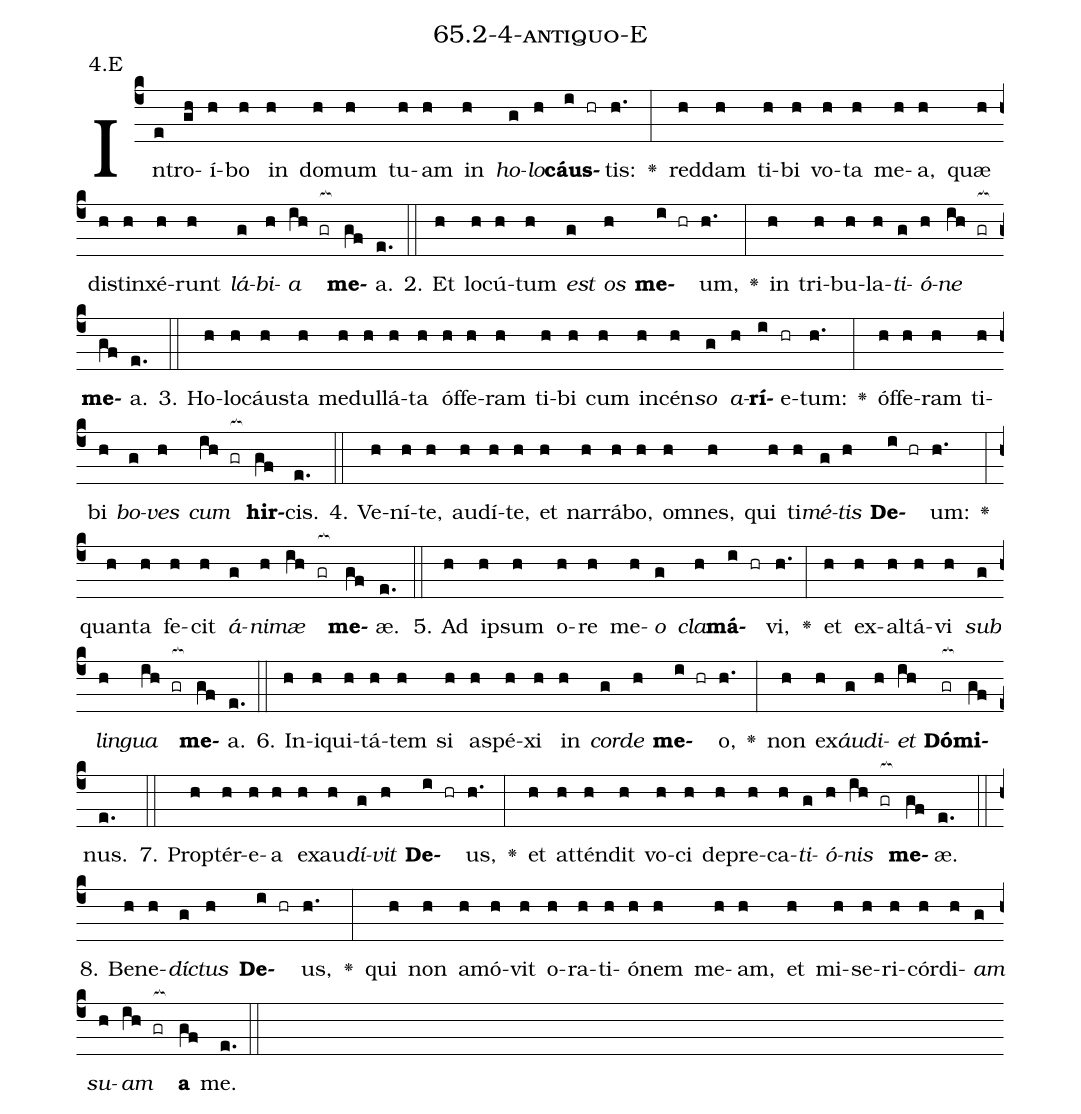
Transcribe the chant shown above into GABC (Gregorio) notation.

name: 65.2-4-antiquo-E;
annotation: 4.E;
%%
(c4)In(e)tro(gh)í(h)bo(h) in(h) do(h)mum(h) tu(h)am(h) in(h) <i>ho</i>(g)<i>lo</i>(h)<b>cáus</b>(i hr)tis:(h.) <v>\greheightstar</v>(:) red(h)dam(h) ti(h)bi(h) vo(h)ta(h) me(h)a,(h) quæ(h) di(h)stin(h)xé(h)runt(h) <i>lá</i>(g)<i>bi</i>(h)<i>a</i>(ih gr[ocb:1{]) <b>me</b>(gf[ocb:0}])a.(e.) (::)
2. Et(h) lo(h)cú(h)tum(h) <i>est</i>(g) <i>os</i>(h) <b>me</b>(i hr)um,(h.) <v>\greheightstar</v>(:) in(h) tri(h)bu(h)la(h)<i>ti</i>(g)<i>ó</i>(h)<i>ne</i>(ih gr[ocb:1{]) <b>me</b>(gf[ocb:0}])a.(e.) (::)
3. Ho(h)lo(h)cáus(h)ta(h) me(h)dul(h)lá(h)ta(h) óf(h)fe(h)ram(h) ti(h)bi(h) cum(h) in(h)cén(h)<i>so</i>(g) <i>a</i>(h)<b>rí</b>(i)e(hr)tum:(h.) <v>\greheightstar</v>(:) óf(h)fe(h)ram(h) ti(h)bi(h) <i>bo</i>(g)<i>ves</i>(h) <i>cum</i>(ih gr[ocb:1{]) <b>hir</b>(gf[ocb:0}])cis.(e.) (::)
4. Ve(h)ní(h)te,(h) au(h)dí(h)te,(h) et(h) nar(h)rá(h)bo,(h) om(h)nes,(h) qui(h) ti(h)<i>mé</i>(g)<i>tis</i>(h) <b>De</b>(i hr)um:(h.) <v>\greheightstar</v>(:) quan(h)ta(h) fe(h)cit(h) <i>á</i>(g)<i>ni</i>(h)<i>mæ</i>(ih gr[ocb:1{]) <b>me</b>(gf[ocb:0}])æ.(e.) (::)
5. Ad(h) ip(h)sum(h) o(h)re(h) me(h)<i>o</i>(g) <i>cla</i>(h)<b>má</b>(i hr)vi,(h.) <v>\greheightstar</v>(:) et(h) ex(h)al(h)tá(h)vi(h) <i>sub</i>(g) <i>lin</i>(h)<i>gua</i>(ih gr[ocb:1{]) <b>me</b>(gf[ocb:0}])a.(e.) (::)
6. In(h)i(h)qui(h)tá(h)tem(h) si(h) a(h)spé(h)xi(h) in(h) <i>cor</i>(g)<i>de</i>(h) <b>me</b>(i hr)o,(h.) <v>\greheightstar</v>(:) non(h) ex(h)<i>áu</i>(g)<i>di</i>(h)<i>et</i>(ih) <b>Dó</b>(gr[ocb:1{])<b>mi</b>(gf[ocb:0}])nus.(e.) (::)
7. Prop(h)tér(h)e(h)a(h) ex(h)au(h)<i>dí</i>(g)<i>vit</i>(h) <b>De</b>(i hr)us,(h.) <v>\greheightstar</v>(:) et(h) at(h)tén(h)dit(h) vo(h)ci(h) de(h)pre(h)ca(h)<i>ti</i>(g)<i>ó</i>(h)<i>nis</i>(ih gr[ocb:1{]) <b>me</b>(gf[ocb:0}])æ.(e.) (::)
8. Be(h)ne(h)<i>díc</i>(g)<i>tus</i>(h) <b>De</b>(i hr)us,(h.) <v>\greheightstar</v>(:) qui(h) non(h) a(h)mó(h)vit(h) o(h)ra(h)ti(h)ó(h)nem(h) me(h)am,(h) et(h) mi(h)se(h)ri(h)cór(h)di(h)<i>am</i>(g) <i>su</i>(h)<i>am</i>(ih gr[ocb:1{]) <b>a</b>(gf[ocb:0}]) me.(e.) (::)
